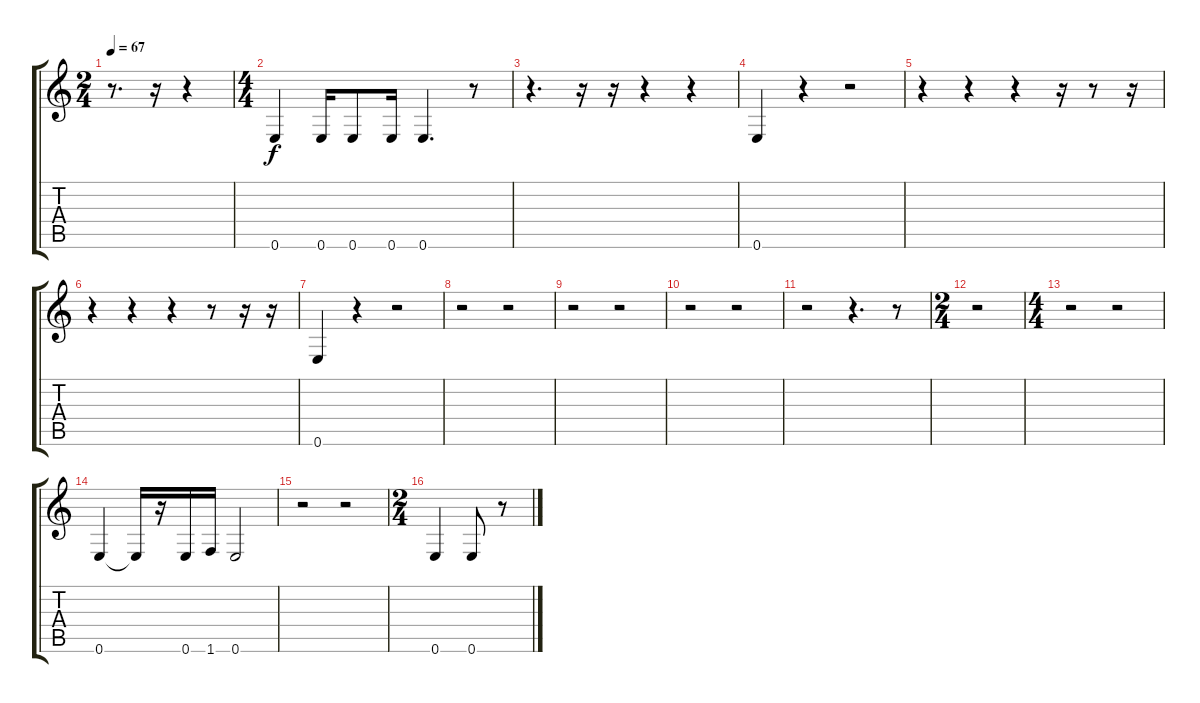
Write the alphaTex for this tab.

\track "" {instrument electricbasspick}
\staff {score tabs}
\tuning (E4 B3 G3 D3 A2 E2) {hide}
\ts (2 4)
\tempo 67
\clef g2
\ks c
r.8{d dy f} r.16 r.4 |
\ts (4 4)
0.6.4 0.6.16 0.6.8 0.6.16 0.6.4{d} r.8 |
r.4{d} r.16 r.16 r.4 r.4 |
0.6.4 r.4 r.2 |
r.4 r.4 r.4 r.16 r.8 r.16 |
r.4 r.4 r.4 r.8 r.16 r.16 |
0.6.4 r.4 r.2 |
r.2 r.2 |
r.2 r.2 |
r.2 r.2 |
r.2 r.4{d} r.8 |
\ts (2 4)
r.2 |
\ts (4 4)
r.2 r.2 |
0.6.4 0.6{t}.16 r.16 0.6.16 1.6.16 0.6.2 |
r.2 r.2 |
\ts (2 4)
0.6.4 0.6.8 r.8
